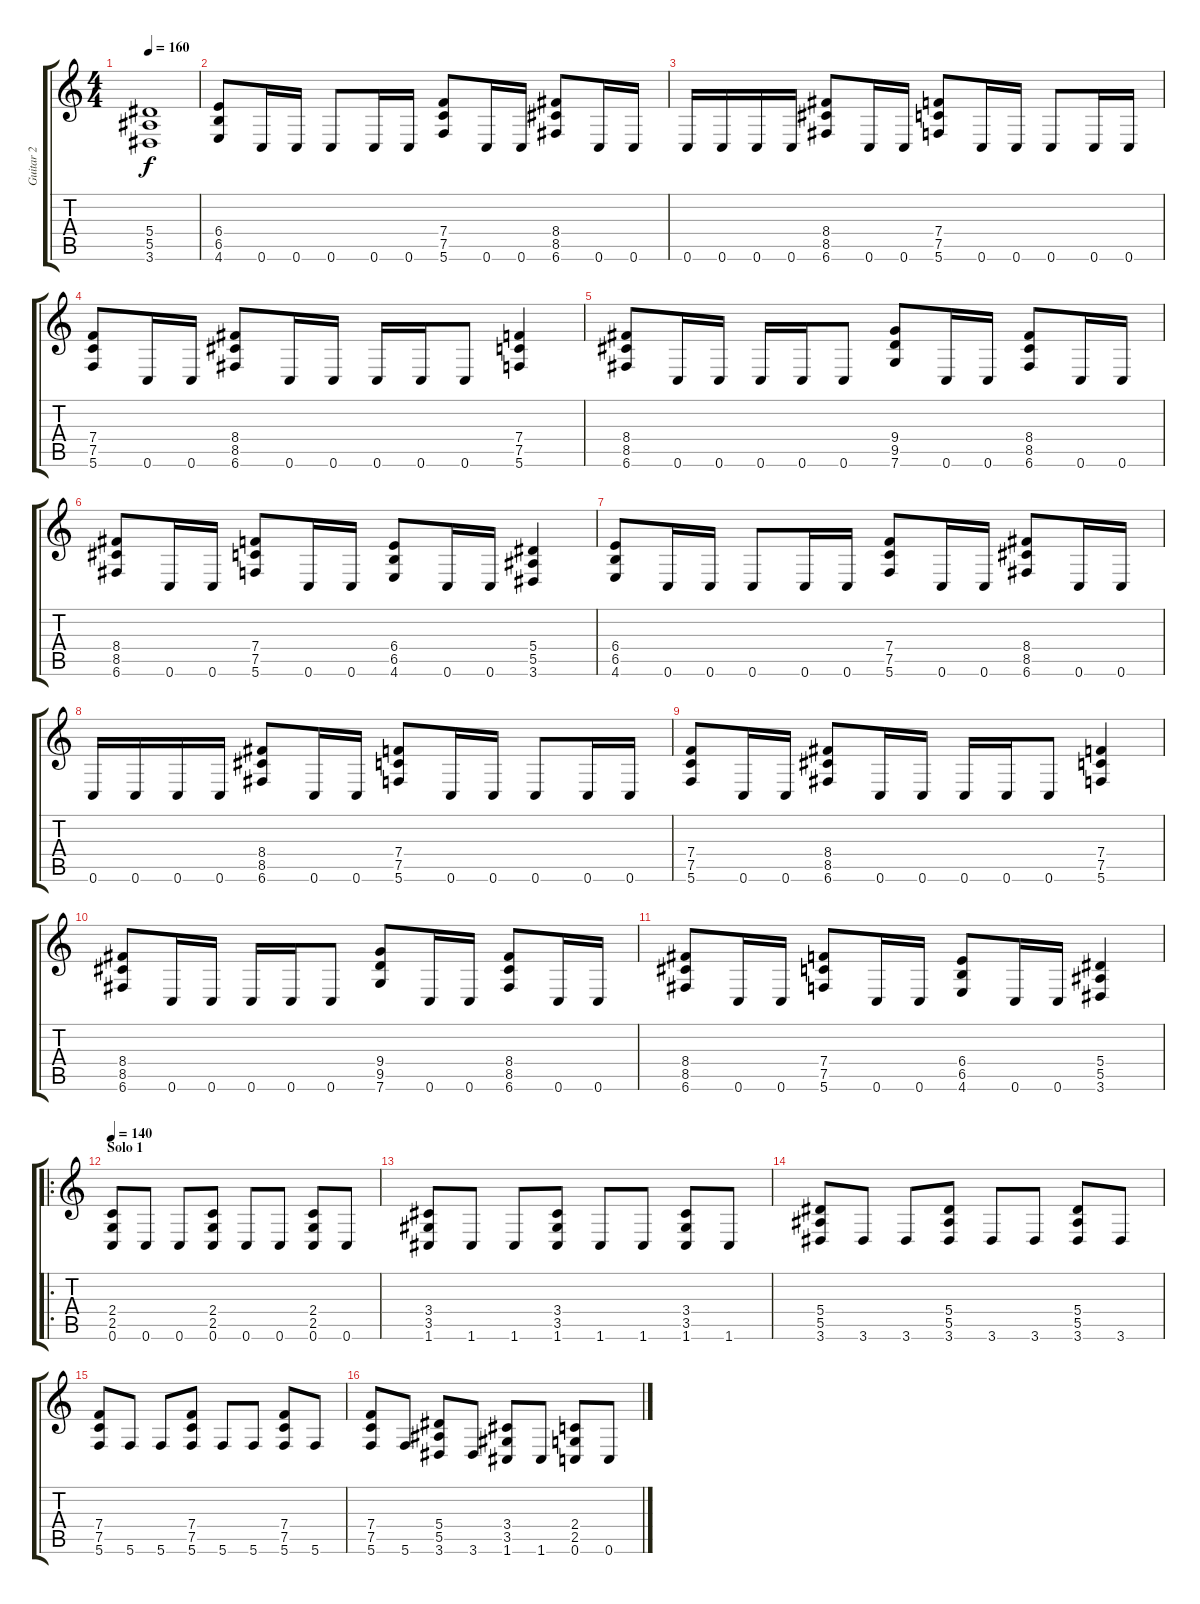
\track ("Guitar 2" "Guitar 2") {instrument distortionguitar}
\staff {score tabs}
\tuning (C4 G3 Eb3 Bb2 F2 C2) {hide}
\ts (4 4)
\tempo 160
\clef g2
\ks c
(5.4{t} 5.5{t} 3.6{t}).1{dy f} |
(6.4 6.5 4.6).8 0.6.16 0.6.16 0.6.8 0.6.16 0.6.16 (7.4 7.5 5.6).8 0.6.16 0.6.16 (8.4 8.5 6.6).8 0.6.16 0.6.16 |
0.6.16 0.6.16 0.6.16 0.6.16 (8.4 8.5 6.6).8 0.6.16 0.6.16 (7.4 7.5 5.6).8 0.6.16 0.6.16 0.6.8 0.6.16 0.6.16 |
(7.4 7.5 5.6).8 0.6.16 0.6.16 (8.4 8.5 6.6).8 0.6.16 0.6.16 0.6.16 0.6.16 0.6.8 (7.4 7.5 5.6).4 |
(8.4 8.5 6.6).8 0.6.16 0.6.16 0.6.16 0.6.16 0.6.8 (9.4 9.5 7.6).8 0.6.16 0.6.16 (8.4 8.5 6.6).8 0.6.16 0.6.16 |
(8.4 8.5 6.6).8 0.6.16 0.6.16 (7.4 7.5 5.6).8 0.6.16 0.6.16 (6.4 6.5 4.6).8 0.6.16 0.6.16 (5.4 5.5 3.6).4 |
(6.4 6.5 4.6).8 0.6.16 0.6.16 0.6.8 0.6.16 0.6.16 (7.4 7.5 5.6).8 0.6.16 0.6.16 (8.4 8.5 6.6).8 0.6.16 0.6.16 |
0.6.16 0.6.16 0.6.16 0.6.16 (8.4 8.5 6.6).8 0.6.16 0.6.16 (7.4 7.5 5.6).8 0.6.16 0.6.16 0.6.8 0.6.16 0.6.16 |
(7.4 7.5 5.6).8 0.6.16 0.6.16 (8.4 8.5 6.6).8 0.6.16 0.6.16 0.6.16 0.6.16 0.6.8 (7.4 7.5 5.6).4 |
(8.4 8.5 6.6).8 0.6.16 0.6.16 0.6.16 0.6.16 0.6.8 (9.4 9.5 7.6).8 0.6.16 0.6.16 (8.4 8.5 6.6).8 0.6.16 0.6.16 |
(8.4 8.5 6.6).8 0.6.16 0.6.16 (7.4 7.5 5.6).8 0.6.16 0.6.16 (6.4 6.5 4.6).8 0.6.16 0.6.16 (5.4 5.5 3.6).4 |
\ro
\section ("" "Solo 1")
\tempo 140
(2.4 2.5 0.6).8{volume 11} 0.6.8 0.6.8 (2.4 2.5 0.6).8 0.6.8 0.6.8 (2.4 2.5 0.6).8 0.6.8 |
(3.4 3.5 1.6).8 1.6.8 1.6.8 (3.4 3.5 1.6).8 1.6.8 1.6.8 (3.4 3.5 1.6).8 1.6.8 |
(5.4 5.5 3.6).8 3.6.8 3.6.8 (5.4 5.5 3.6).8 3.6.8 3.6.8 (5.4 5.5 3.6).8 3.6.8 |
(7.4 7.5 5.6).8 5.6.8 5.6.8 (7.4 7.5 5.6).8 5.6.8 5.6.8 (7.4 7.5 5.6).8 5.6.8 |
(7.4 7.5 5.6).8 5.6.8 (5.4 5.5 3.6).8 3.6.8 (3.4 3.5 1.6).8 1.6.8 (2.4 2.5 0.6).8 0.6.8
